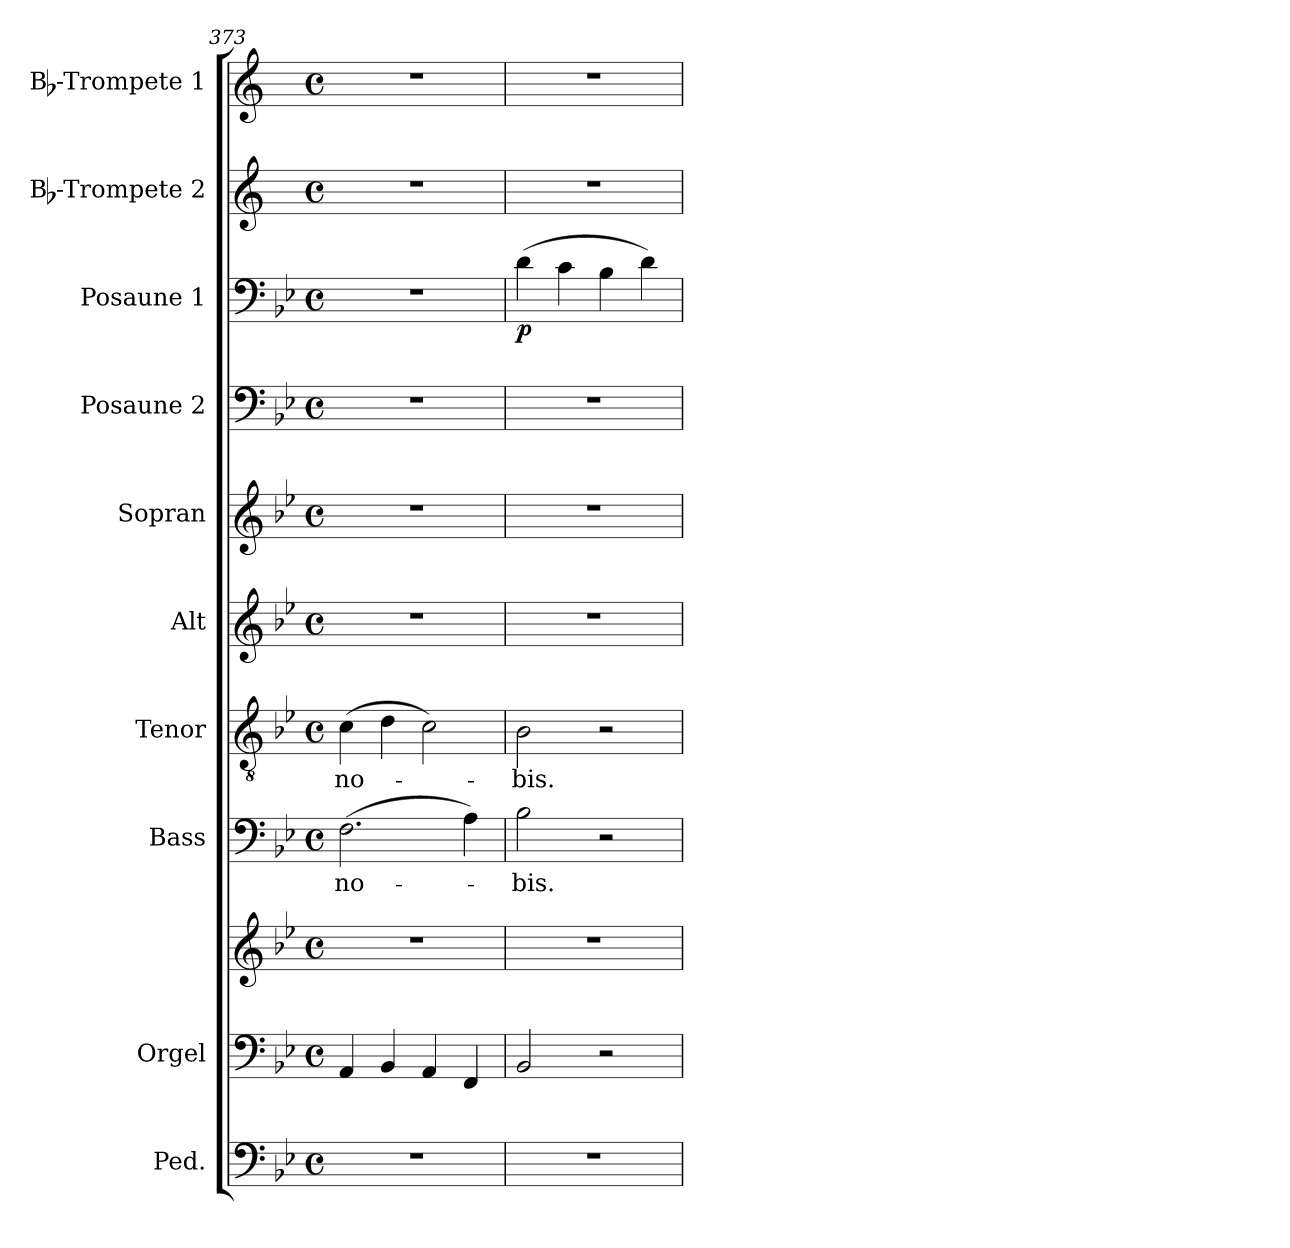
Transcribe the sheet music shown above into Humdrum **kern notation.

**kern	**kern	**kern	**kern	**text	**kern	**text	**kern	**kern	**kern	**kern	**dynam	**kern	**kern
*part10	*part9	*part9	*part8	*part8	*part7	*part7	*part6	*part5	*part4	*part3	*part3	*part2	*part1
*staff11	*staff10	*staff9	*staff8	*staff8	*staff7	*staff7	*staff6	*staff5	*staff4	*staff3	*staff3	*staff2	*staff1
*I"Ped.	*I"Orgel	*	*I"Bass	*	*I"Tenor	*	*I"Alt	*I"Sopran	*I"Posaune 2	*I"Posaune 1	*	*I"Bb-Trompete 2	*I"Bb-Trompete 1
*	*I'Org.	*	*I'B.	*	*I'T.	*	*I'A.	*I'S.	*I'Pos. 2	*I'Pos. 1	*	*I'Bb Trp. 2	*I'Bb Trp. 1
*clefF4	*clefF4	*clefG2	*clefF4	*	*clefGv2	*	*clefG2	*clefG2	*clefF4	*clefF4	*	*clefG2	*clefG2
*ITrd7c12	*	*	*	*	*	*	*	*	*	*	*	*ITrd1c2	*ITrd1c2
*k[b-e-]	*k[b-e-]	*k[b-e-]	*k[b-e-]	*	*k[b-e-]	*	*k[b-e-]	*k[b-e-]	*k[b-e-]	*k[b-e-]	*	*k[b-e-]	*k[b-e-]
*B-:	*B-:	*B-:	*B-:	*	*B-:	*	*B-:	*B-:	*B-:	*B-:	*	*B-:	*B-:
*M4/4	*M4/4	*M4/4	*M4/4	*	*M4/4	*	*M4/4	*M4/4	*M4/4	*M4/4	*	*M4/4	*M4/4
*met(c)	*met(c)	*met(c)	*met(c)	*	*met(c)	*	*met(c)	*met(c)	*met(c)	*met(c)	*	*met(c)	*met(c)
=373	=373	=373	=373	=373	=373	=373	=373	=373	=373	=373	=373	=373	=373
!	!	!	!	!LO:LY:b	!	!LO:LY:b	!	!	!	!	!	!	!
1r	4AA/	1r	(>2.F\	no-	(>4c\	no-	1r	1r	1r	1r	.	1r	1r
.	4BB-/	.	.	.	4d\	.	.	.	.	.	.	.	.
.	4AA/	.	.	.	2c\)	.	.	.	.	.	.	.	.
.	4FF/	.	4A\)	.	.	.	.	.	.	.	.	.	.
=374	=374	=374	=374	=374	=374	=374	=374	=374	=374	=374	=374	=374	=374
!	!	!	!	!LO:LY:b	!	!LO:LY:b	!	!	!	!	!LO:DY:b	!	!
1r	2BB-/	1r	2B-\	-bis.	2B-\	-bis.	1r	1r	1r	(>4d\	p	1r	1r
.	.	.	.	.	.	.	.	.	.	4c\	.	.	.
.	2r	.	2r	.	2r	.	.	.	.	4B-\	.	.	.
.	.	.	.	.	.	.	.	.	.	4d\)	.	.	.
=	=	=	=	=	=	=	=	=	=	=	=	=	=
*-	*-	*-	*-	*-	*-	*-	*-	*-	*-	*-	*-	*-	*-
